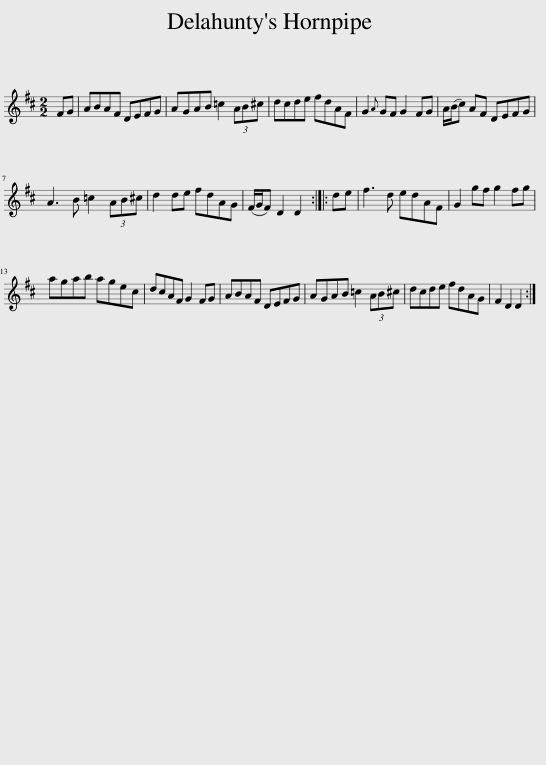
X:1
L:1/8
M:2/2
I:linebreak $
K:D
V:1 treble
V:1
 FG | ABAF DEFG | AGAB =c2 (3AB^c | dcde fdAF | G2{A} GF G2 FG | %5
 A/(B/c) AF DEFG |$ A3 B =c2 (3AB^c | d2 de fdAG | (F/G/F) D2 D2 :: de | %10
 f3 d edAF | G2 gf g2 fg |$ agab agec | dcAF G2 FG | ABAF DEFG | %15
 AGAB =c2 (3AB^c | dcde fdAG | F2 D2 D2 :| %18
